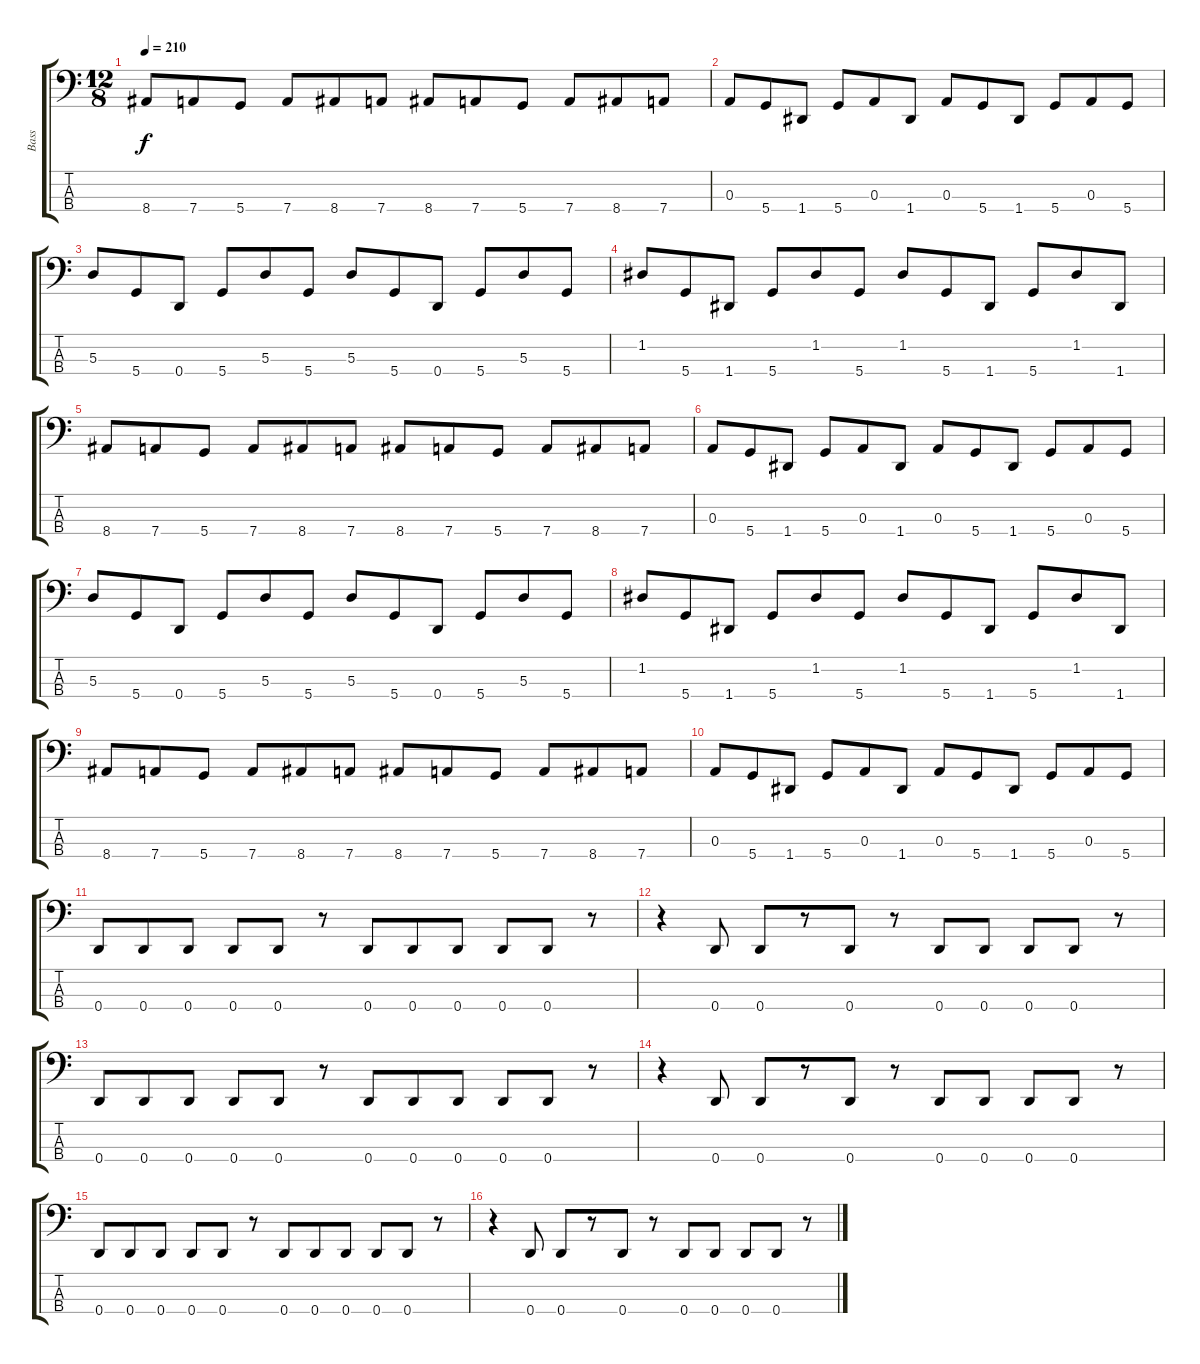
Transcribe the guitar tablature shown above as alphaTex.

\track ("Bass" "Bass") {instrument electricbassfinger}
\staff {score tabs}
\tuning (G2 D2 A1 D1) {hide}
\ts (12 8)
\tempo 210
\clef f4
\ks c
8.4.8{dy f} 7.4.8 5.4.8 7.4.8 8.4.8 7.4.8 8.4.8 7.4.8 5.4.8 7.4.8 8.4.8 7.4.8 |
0.3.8 5.4.8 1.4.8 5.4.8 0.3.8 1.4.8 0.3.8 5.4.8 1.4.8 5.4.8 0.3.8 5.4.8 |
5.3.8 5.4.8 0.4.8 5.4.8 5.3.8 5.4.8 5.3.8 5.4.8 0.4.8 5.4.8 5.3.8 5.4.8 |
1.2.8 5.4.8 1.4.8 5.4.8 1.2.8 5.4.8 1.2.8 5.4.8 1.4.8 5.4.8 1.2.8 1.4.8 |
8.4.8 7.4.8 5.4.8 7.4.8 8.4.8 7.4.8 8.4.8 7.4.8 5.4.8 7.4.8 8.4.8 7.4.8 |
0.3.8 5.4.8 1.4.8 5.4.8 0.3.8 1.4.8 0.3.8 5.4.8 1.4.8 5.4.8 0.3.8 5.4.8 |
5.3.8 5.4.8 0.4.8 5.4.8 5.3.8 5.4.8 5.3.8 5.4.8 0.4.8 5.4.8 5.3.8 5.4.8 |
1.2.8 5.4.8 1.4.8 5.4.8 1.2.8 5.4.8 1.2.8 5.4.8 1.4.8 5.4.8 1.2.8 1.4.8 |
8.4.8 7.4.8 5.4.8 7.4.8 8.4.8 7.4.8 8.4.8 7.4.8 5.4.8 7.4.8 8.4.8 7.4.8 |
0.3.8 5.4.8 1.4.8 5.4.8 0.3.8 1.4.8 0.3.8 5.4.8 1.4.8 5.4.8 0.3.8 5.4.8 |
0.4.8 0.4.8 0.4.8 0.4.8 0.4.8 r.8 0.4.8 0.4.8 0.4.8 0.4.8 0.4.8 r.8 |
r.4 0.4.8 0.4.8 r.8 0.4.8 r.8 0.4.8 0.4.8 0.4.8 0.4.8 r.8 |
0.4.8 0.4.8 0.4.8 0.4.8 0.4.8 r.8 0.4.8 0.4.8 0.4.8 0.4.8 0.4.8 r.8 |
r.4 0.4.8 0.4.8 r.8 0.4.8 r.8 0.4.8 0.4.8 0.4.8 0.4.8 r.8 |
0.4.8 0.4.8 0.4.8 0.4.8 0.4.8 r.8 0.4.8 0.4.8 0.4.8 0.4.8 0.4.8 r.8 |
r.4 0.4.8 0.4.8 r.8 0.4.8 r.8 0.4.8 0.4.8 0.4.8 0.4.8 r.8
